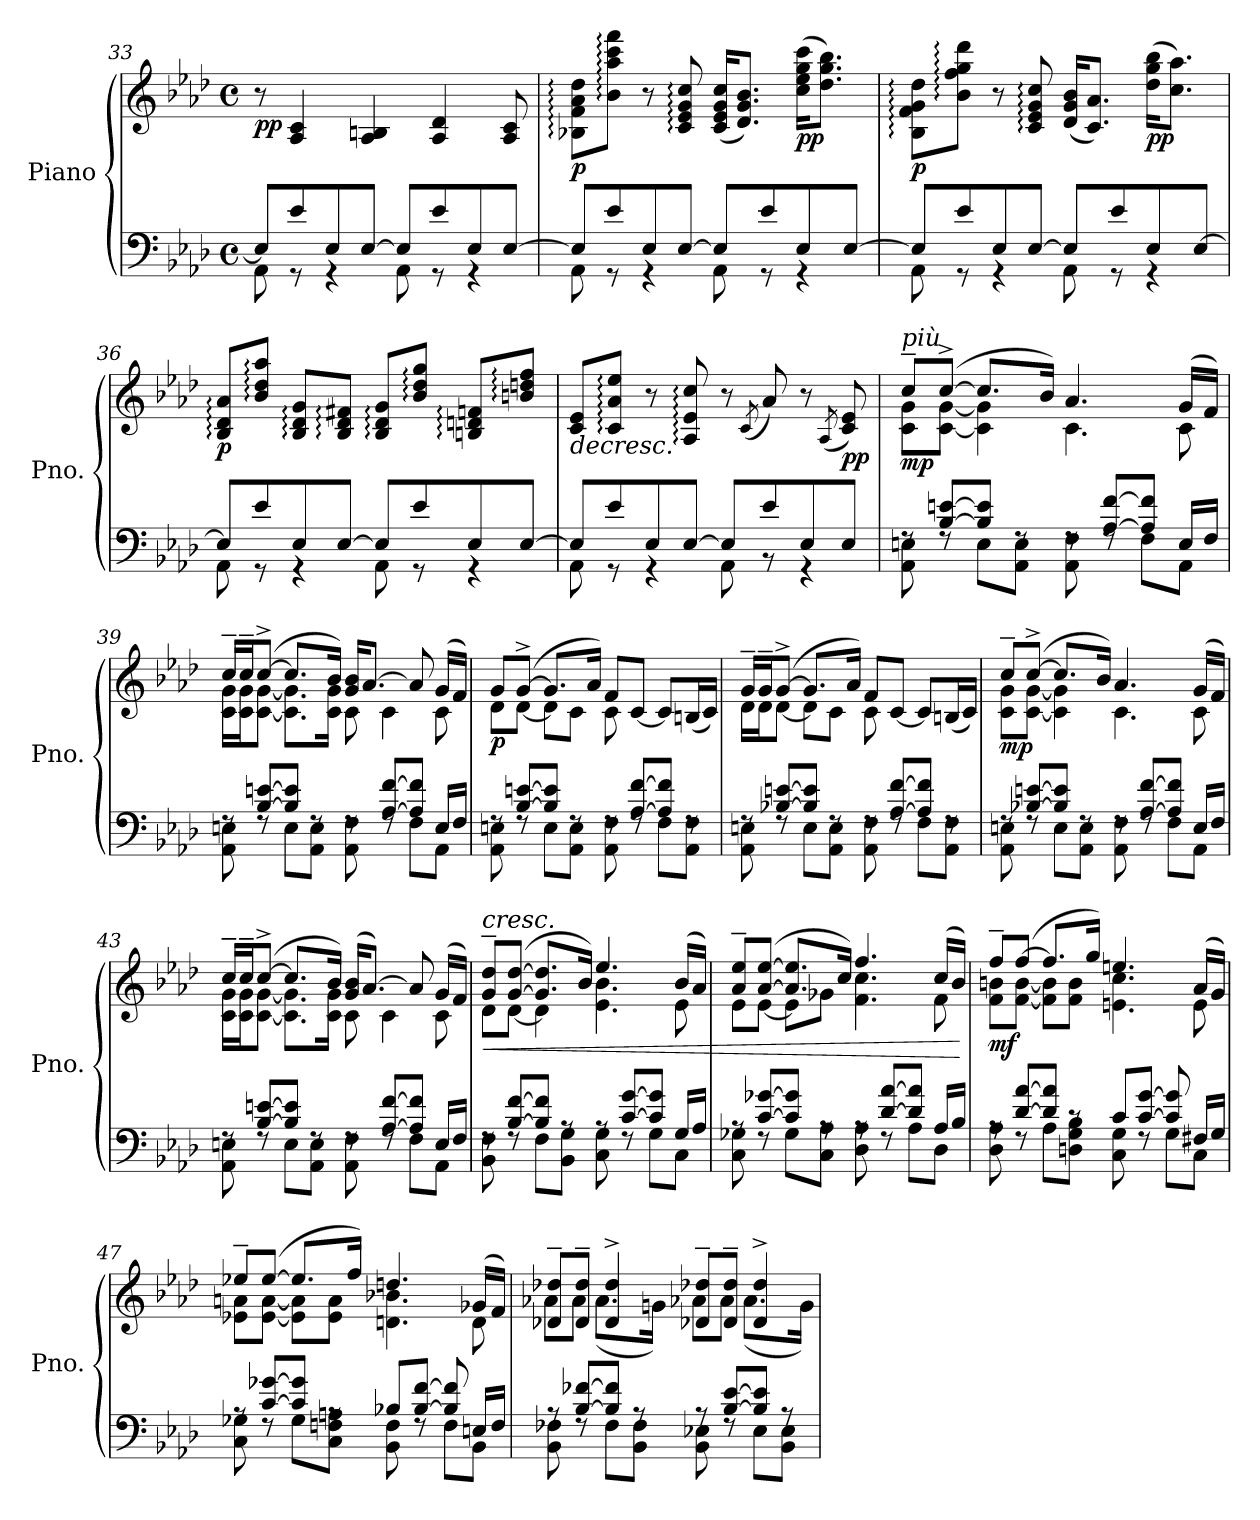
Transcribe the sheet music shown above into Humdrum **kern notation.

**kern	**kern	**dynam
*part1	*part1	*part1
*staff2	*staff1	*staff1/2
*I"Piano	*	*
*I'Pno.	*	*
*clefF4	*clefG2	*
*k[b-e-a-d-]	*k[b-e-a-d-]	*
*M4/4	*M4/4	*
*met(c)	*met(c)	*
=33	=33	=33
*^	*	*
!	!	!	!LO:DY:b
8E-/L]	8AA-\	8r	pp
8e-/	8r	4A-/ 4c/	.
8E-/	4r	.	.
[8E-/J	.	4A-/ 4Bn/	.
8E-/L]	8AA-\	.	.
8e-/	8r	4A-/ 4d-/	.
8E-/	4r	.	.
[8E-/J	.	8A-/ 8c/	.
!!LO:PB:g=z
=34	=34	=34	=34
!	!	!	!LO:DY:b
8E-/L]	8AA-\	8B-X\: 8f\: 8a-\: 8dd-\:L	p
8e-/	8r	8b-\: 8aa-\: 8ccc\: 8fff\:J	.
8E-/	4r	8r	.
[8E-/J	.	8c/: 8e-/: 8g/: 8cc/:	.
8E-/L]	8AA-\	(16c/ 16e-/ 16g/ 16cc/KL	.
.	.	8.d-/ 8.g/ 8.b-/J)	.
8e-/	8r	.	.
!	!	!	!LO:DY:b
8E-/	4r	(16cc\ 16ee-\ 16gg\ 16ccc\KL	pp
.	.	8.dd-\ 8.gg\ 8.bb-\J)	.
[8E-/J	.	.	.
=35	=35	=35	=35
!	!	!	!LO:DY:b
8E-/L]	8AA-\	8B-\: 8f\: 8g\: 8dd-\:L	p
8e-/	8r	8b-\: 8ff\: 8gg\: 8ddd-\:J	.
8E-/	4r	8r	.
[8E-/J	.	8c/: 8e-/: 8g/: 8cc/:	.
8E-/L]	8AA-\	(16d-/ 16g/ 16b-/KL	.
.	.	8.c/ 8.a-/J)	.
8e-/	8r	.	.
!	!	!	!LO:DY:b
8E-/	4r	(16dd-\ 16gg\ 16bb-\KL	pp
.	.	8.cc\ 8.aa-\J)	.
[8E-/J	.	.	.
=36	=36	=36	=36
!	!	!	!LO:DY:b
8E-/L]	8AA-\	8B-/: 8d-/: 8a-/:L	p
8e-/	8r	8b-/: 8dd-/: 8aa-/:J	.
8E-/	4r	8B-/: 8d-/: 8g/:L	.
[8E-/J	.	8B-/: 8d-/: 8f#X/:J	.
8E-/L]	8AA-\	8B-/: 8d-/: 8g/:L	.
8e-/	8r	8b-/: 8dd-/: 8gg/:J	.
8E-/	4r	8Bn/: 8dn/: 8fn/:L	.
[8E-/J	.	8bn/: 8ddn/: 8ff/:J	.
!!LO:LB:g=z
=37	=37	=37	=37
!	!	!	!LO:HP:b
8E-/L]	8AA-\	8c/ 8e-/L	>
8e-/	8r	8c/: 8a-/: 8ee-/:J	.
8E-/	4r	8r	.
[8E-/J	.	8A-/: 8e-/: 8cc/:	.
8E-/L]	8AA-\	8r	.
.	.	(8qc/	.
8e-/	8r	8a-/)	.
8E-/	4r	8r	.
.	.	(8qA-/	.
!	!	!	!LO:DY:b
8E-/J	.	8c/ 8e-/)	pp
*v	*v	*	*
.	.	]
=38	=38	=38
*^	*^	*
!	!	!LO:TX:a:i:t=più	!	!
!	!	!	!	!LO:DY:b
8rF	8AA-\ 8En\	8cc~/L	8c\ 8g\L	mp
[8B-/ [8en/L	8rF	([8cc^/J	[8c\ [8g\J	.
!	!	!	!	!LO:DY:b
8B-/] 8e/]J	8E\L	8.cc/L]	4c\] 4g\]	other-dynamics
8rF	8AA-\ 8E\J	.	.	.
.	.	16b-/Jk)	.	.
8rF	8AA-\ 8F\	4.a-/	4.c\	.
[8A-/ [8f/L	8rF	.	.	.
8A-/] 8f/]J	8F\L	.	.	.
16E/LL	8AA-\J	(16g/LL	8c\	.
16F/JJ	.	16f/JJ)	.	.
=39	=39	=39	=39	=39
8rF	8AA-\ 8En\	16cc~/LL	16c\ 16g\LL	.
.	.	16cc~/J	16c\ 16g\J	.
[8B-/ [8en/L	8rF	([8cc^/J	[8c\ [8g\J	.
8B-/] 8e/]J	8E\L	8.cc/L]	8.c\] 8.g\]L	.
8rF	8AA-\ 8E\J	.	.	.
.	.	16b-/Jk)	16c\ 16g\Jk	.
8rF	8AA-\ 8F\	16g/ 16b-/KL	8c\	.
.	.	[8.a-/J	.	.
[8A-/ [8f/L	8rF	.	4c\	.
8A-/] 8f/]J	8F\L	8a-/]	.	.
16E/LL	8AA-\J	(16g/LL	8c\	.
16F/JJ	.	16f/JJ)	.	.
!!LO:LB:g=z	!!
=40	=40	=40	=40	=40
!	!	!	!	!LO:DY:b
8rF	8AA-\ 8En\	8g/L	8d-\L	p
[8B-/ [8en/L	8rF	([8g^/J	[8d-\J	.
8B-/] 8e/]J	8E\L	8.g/L]	8d-\L]	.
8rF	8AA-\ 8E\J	.	8c\J	.
.	.	16a-/Jk)	.	.
8rF	8AA-\ 8F\	8f/L	8c\	.
[8A-/ [8f/L	8rF	[8c/J	8ryy	.
8A-/] 8f/]J	8F\L	8c/L]	4ryy	.
8rF	8AA-\ 8F\J	(16Bn/L	.	.
.	.	16c/JJ)	.	.
=41	=41	=41	=41	=41
8rF	8AA-\ 8En\	16g~/LL	16d-\LL	.
.	.	16g~/J	16d-\J	.
[8B-X/ [8en/L	8rF	([8g^/J	[8d-\J	.
8B-/] 8e/]J	8E\L	8.g/L]	8d-\L]	.
8rF	8AA-\ 8E\J	.	8c\J	.
.	.	16a-/Jk)	.	.
8rF	8AA-\ 8F\	8f/L	8c\	.
[8A-/ [8f/L	8rF	[8c/J	8ryy	.
8A-/] 8f/]J	8F\L	8c/L]	4ryy	.
8rF	8AA-\ 8F\J	(16Bn/L	.	.
.	.	16c/JJ)	.	.
=42	=42	=42	=42	=42
!	!	!	!	!LO:DY:b
8rF	8AA-\ 8En\	8cc~/L	8c\ 8g\L	mp
[8B-X/ [8en/L	8rF	([8cc^/J	[8c\ [8g\J	.
8B-/] 8e/]J	8E\L	8.cc/L]	4c\] 4g\]	.
8rF	8AA-\ 8E\J	.	.	.
.	.	16b-/Jk)	.	.
8rF	8AA-\ 8F\	4.a-/	4.c\	.
[8A-/ [8f/L	8rF	.	.	.
8A-/] 8f/]J	8F\L	.	.	.
16E/LL	8AA-\J	(16g/LL	8c\	.
16F/JJ	.	16f/JJ)	.	.
!!LO:LB:g=z	!!
=43	=43	=43	=43	=43
8rF	8AA-\ 8En\	16cc~/LL	16c\ 16g\LL	.
.	.	16cc~/J	16c\ 16g\J	.
[8B-/ [8en/L	8rF	([8cc^/J	[8c\ [8g\J	.
8B-/] 8e/]J	8E\L	8.cc/L]	8.c\] 8.g\]L	.
8rF	8AA-\ 8E\J	.	.	.
.	.	16b-/Jk)	16c\ 16g\Jk	.
8rF	8AA-\ 8F\	(16g/ 16b-/KL	8c\	.
.	.	[8.a-/J)	.	.
[8A-/ [8f/L	8rF	.	4c\	.
8A-/] 8f/]J	8F\L	8a-/]	.	.
16E/LL	8AA-\J	(16g/LL	8c\	.
16F/JJ	.	16f/JJ)	.	.
=44	=44	=44	=44	=44
!	!	!LO:TX:a:i:t=cresc.	!	!
!	!	!	!	!LO:HP:b
8rF	8BB-\ 8F\	8g/~ 8dd-/~L	8d-\L	<
[8B-/ [8f/L	8rF	([8g/ [8dd-/J	[8d-\J	.
8B-/] 8f/]J	8F\L	8.g/] 8.dd-/]L	4d-\]	.
8rA	8BB-\ 8G\J	.	.	.
.	.	16b-/Jk)	.	.
8rA	8C\ 8G\	4.ee-/	4.e-\ 4.b-\	.
[8c/ [8g/L	8rF	.	.	.
8c/] 8g/]J	8G\L	.	.	.
16G/LL	8C\J	(16b-/LL	8e-\	.
16A-/JJ	.	16a-/JJ)	.	.
=45	=45	=45	=45	=45
8rA	8C\ 8G-X\	8a-/~ 8ee-/~L	8e-\L	.
[8c/ [8g-X/L	8rF	([8a-/ [8ee-/J	[8e-\J	.
8c/] 8g-/]J	8G-\L	8.a-/] 8.ee-/]L	8e-\L]	.
8rA	8C\ 8A-\J	.	8g-X\J	.
.	.	16cc/Jk)	.	.
8rA	8D-\ 8A-\	4.ff/	4.f\ 4.cc\	.
[8d-/ [8a-/L	8rF	.	.	.
8d-/] 8a-/]J	8A-\L	.	.	.
16A-/LL	8D-\J	(16cc/LL	8f\	.
16B-/JJ	.	16b-/JJ)	.	.
*v	*v	*	*	*
*	*v	*v	*
.	.	[
!!LO:LB:g=z
=46	=46	=46
*^	*^	*
!	!	!	!	!LO:DY:b
8rA	8D-\ 8A-\	8ff~/L	8f\ 8bn\L	mf
[8d-/ [8a-/L	8rF	([8ff/J	[8f\ [8b\J	.
8d-/] 8a-/]J	8A-\L	8.ff/L]	8f\] 8b\]L	.
8rc	8Dn\ 8G\ 8B-\J	.	8f\ 8b\J	.
.	.	16gg/Jk)	.	.
8c/L	8C\ 8G\	4.een/	4.en\ 4.cc\	.
[8c/ [8g/J	8rF	.	.	.
8c/] 8g/]	8G\L	.	.	.
16F#X/LL	8C\J	(16a-/LL	8e\	.
16G/JJ	.	16g/JJ)	.	.
=47	=47	=47	=47	=47
8rA	8C\ 8G-X\	8ee-X~/L	8e-X\ 8an\L	.
[8c/ [8g-X/L	8rF	([8ee-/J	[8e-\ [8a\J	.
8c/] 8g-/]J	8G-\L	8.ee-/L]	8e-\] 8a\]L	.
8rA	8C\ 8Fn\ 8An\J	.	8e-\ 8a\J	.
.	.	16ff/Jk)	.	.
8B-X/L	8BB-\ 8F\	4.ddn/	4.dn\ 4.b-X\	.
[8B-/ [8f/J	8rF	.	.	.
8B-/] 8f/]	8F\L	.	.	.
16En/LL	8BB-\J	(16g-X/LL	8d\	.
16F/JJ	.	16f/JJ)	.	.
=48	=48	=48	=48	=48
8rA	8BB-\ 8F-X\	8d-X/~ 8dd-X/~L	8a-X\L	.
[8B-/ [8f-X/L	8rF	8d-/~ 8dd-/~J	8a-\J	.
8B-/] 8f-/]J	8F-\L	4d-/^ 4dd-/^	(8.a-\L	.
8rA	8BB-\ 8F-\J	.	.	.
.	.	.	16gn\Jk)	.
8rA	8BB-\ 8E-X\	8d-X/~ 8dd-X/~L	8a-X\L	.
[8B-/ [8e-/L	8rF	8d-/~ 8dd-/~J	8a-\J	.
8B-/] 8e-/]J	8E-\L	4d-/^ 4dd-/^	(8.a-\L	.
8rA	8BB-\ 8E-\J	.	.	.
.	.	.	16g\Jk)	.
*v	*v	*	*	*
*	*v	*v	*
=	=	=
*-	*-	*-
